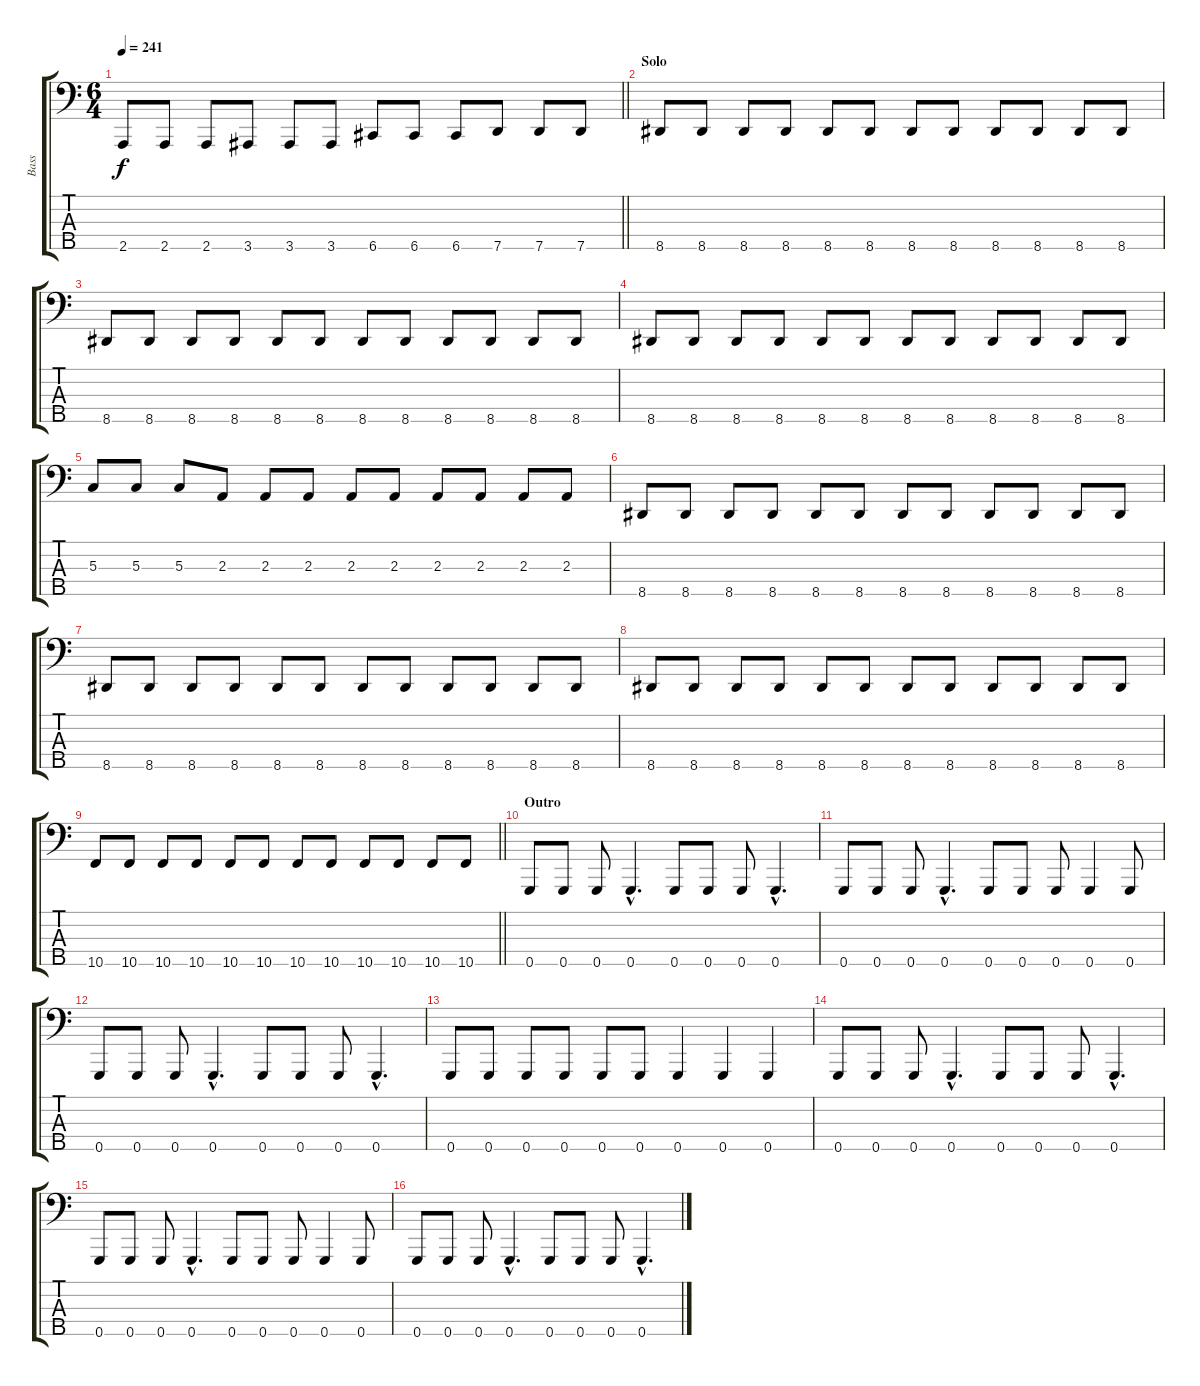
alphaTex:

\track ("Bass" "Bass") {instrument electricbasspick}
\staff {score tabs}
\tuning (E2 C2 G1 C1 G0) {hide}
\ts (6 4)
\tempo 241
\clef f4
\barLineRight lightlight
\ks c
2.5.8{dy f} 2.5.8 2.5.8 3.5.8 3.5.8 3.5.8 6.5.8 6.5.8 6.5.8 7.5.8 7.5.8 7.5.8 |
\section ("" "Solo")
8.5.8{volume 9} 8.5.8 8.5.8 8.5.8 8.5.8 8.5.8 8.5.8 8.5.8 8.5.8 8.5.8 8.5.8 8.5.8 |
8.5.8 8.5.8 8.5.8 8.5.8 8.5.8 8.5.8 8.5.8 8.5.8 8.5.8 8.5.8 8.5.8 8.5.8 |
8.5.8 8.5.8 8.5.8 8.5.8 8.5.8 8.5.8 8.5.8 8.5.8 8.5.8 8.5.8 8.5.8 8.5.8 |
5.3.8 5.3.8 5.3.8 2.3.8 2.3.8 2.3.8 2.3.8 2.3.8 2.3.8 2.3.8 2.3.8 2.3.8 |
8.5.8 8.5.8 8.5.8 8.5.8 8.5.8 8.5.8 8.5.8 8.5.8 8.5.8 8.5.8 8.5.8 8.5.8 |
8.5.8 8.5.8 8.5.8 8.5.8 8.5.8 8.5.8 8.5.8 8.5.8 8.5.8 8.5.8 8.5.8 8.5.8 |
8.5.8 8.5.8 8.5.8 8.5.8 8.5.8 8.5.8 8.5.8 8.5.8 8.5.8 8.5.8 8.5.8 8.5.8 |
\barLineRight lightlight
10.5.8 10.5.8 10.5.8 10.5.8 10.5.8 10.5.8 10.5.8 10.5.8 10.5.8 10.5.8 10.5.8 10.5.8 |
\section ("" "Outro")
0.5.8{volume 13} 0.5.8 0.5.8 0.5{hac}.4{d} 0.5.8 0.5.8 0.5.8 0.5{hac}.4{d} |
0.5.8 0.5.8 0.5.8 0.5{hac}.4{d} 0.5.8 0.5.8 0.5.8 0.5.4 0.5.8 |
0.5.8 0.5.8 0.5.8 0.5{hac}.4{d} 0.5.8 0.5.8 0.5.8 0.5{hac}.4{d} |
0.5.8 0.5.8 0.5.8 0.5.8 0.5.8 0.5.8 0.5.4 0.5.4 0.5.4 |
0.5.8 0.5.8 0.5.8 0.5{hac}.4{d} 0.5.8 0.5.8 0.5.8 0.5{hac}.4{d} |
0.5.8 0.5.8 0.5.8 0.5{hac}.4{d} 0.5.8 0.5.8 0.5.8 0.5.4 0.5.8 |
0.5.8 0.5.8 0.5.8 0.5{hac}.4{d} 0.5.8 0.5.8 0.5.8 0.5{hac}.4{d}
